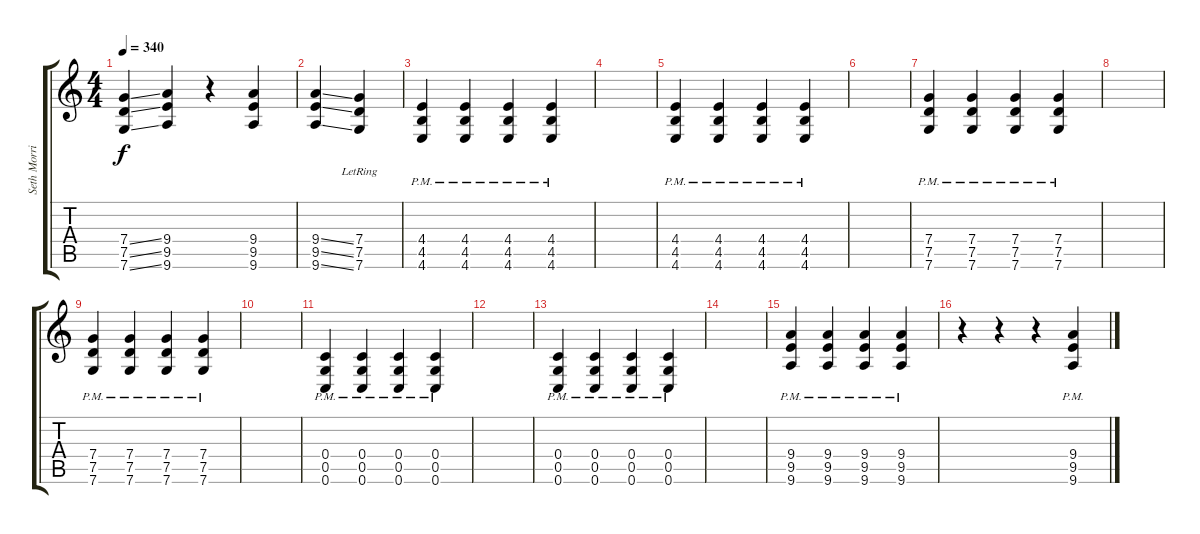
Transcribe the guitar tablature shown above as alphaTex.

\track ("Seth Morrison" "Seth Morri") {instrument overdrivenguitar}
\staff {score tabs}
\tuning (D4 A3 F3 C3 G2 C2) {hide}
\ts (4 4)
\tempo 340
\clef g2
\ks c
(7.4{ss} 7.5{ss} 7.6{ss}).4{dy f} (9.4 9.5 9.6).4 r.4 (9.4 9.5 9.6).4 |
(9.4{ss} 9.5{ss} 9.6{ss}).4 (7.4{lr} 7.5{lr} 7.6{lr}).4 |
(4.4{pm} 4.5{pm} 4.6{pm}).4 (4.4{pm} 4.5{pm} 4.6{pm}).4 (4.4{pm} 4.5{pm} 4.6{pm}).4 (4.4{pm} 4.5{pm} 4.6{pm}).4 |
|
(4.4{pm} 4.5{pm} 4.6{pm}).4 (4.4{pm} 4.5{pm} 4.6{pm}).4 (4.4{pm} 4.5{pm} 4.6{pm}).4 (4.4{pm} 4.5{pm} 4.6{pm}).4 |
|
(7.4{pm} 7.5{pm} 7.6{pm}).4 (7.4{pm} 7.5{pm} 7.6{pm}).4 (7.4{pm} 7.5{pm} 7.6{pm}).4 (7.4{pm} 7.5{pm} 7.6{pm}).4 |
|
(7.4{pm} 7.5{pm} 7.6{pm}).4 (7.4{pm} 7.5{pm} 7.6{pm}).4 (7.4{pm} 7.5{pm} 7.6{pm}).4 (7.4{pm} 7.5{pm} 7.6{pm}).4 |
|
(0.4{pm} 0.5{pm} 0.6{pm}).4 (0.4{pm} 0.5{pm} 0.6{pm}).4 (0.4{pm} 0.5{pm} 0.6{pm}).4 (0.4{pm} 0.5{pm} 0.6{pm}).4 |
|
(0.4{pm} 0.5{pm} 0.6{pm}).4 (0.4{pm} 0.5{pm} 0.6{pm}).4 (0.4{pm} 0.5{pm} 0.6{pm}).4 (0.4{pm} 0.5{pm} 0.6{pm}).4 |
|
(9.4{pm} 9.5{pm} 9.6{pm}).4 (9.4{pm} 9.5{pm} 9.6{pm}).4 (9.4{pm} 9.5{pm} 9.6{pm}).4 (9.4{pm} 9.5{pm} 9.6{pm}).4 |
r.4 r.4 r.4 (9.4{pm} 9.5{pm} 9.6{pm}).4
